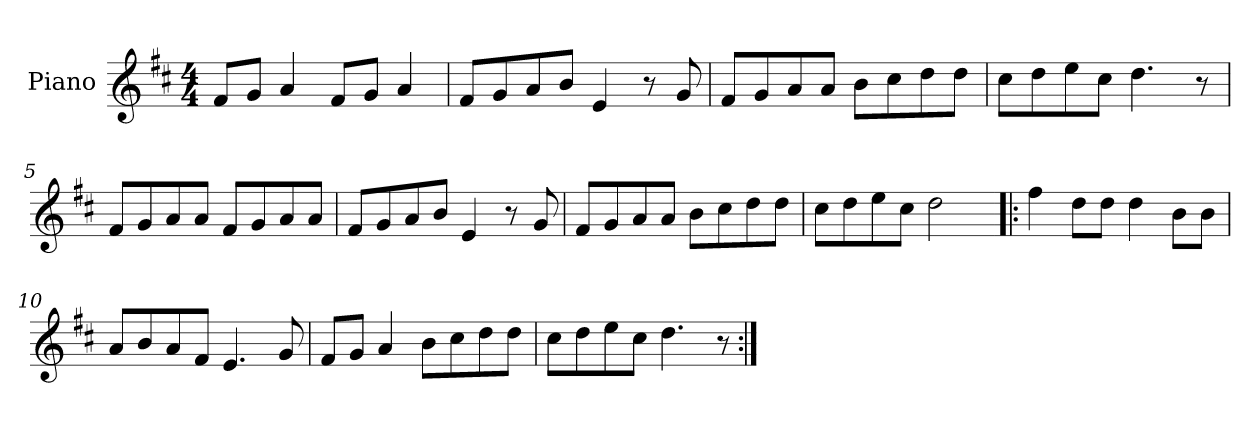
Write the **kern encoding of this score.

**kern
*part1
*staff1
*I"Piano
*I'Pno
*clefG2
*k[f#c#]
*D:
*M4/4
=1
8f#/L
8g/J
4a/
8f#/L
8g/J
4a/
=2
8f#/L
8g/
8a/
8b/J
4e/
8r
8g/
=3
8f#/L
8g/
8a/
8a/J
8b\L
8cc#\
8dd\
8dd\J
=4
8cc#\L
8dd\
8ee\
8cc#\J
4.dd\
8r
=5
8f#/L
8g/
8a/
8a/J
8f#/L
8g/
8a/
8a/J
=6
8f#/L
8g/
8a/
8b/J
4e/
8r
8g/
!!LO:LB:g=z
=7
8f#/L
8g/
8a/
8a/J
8b\L
8cc#\
8dd\
8dd\J
=8
8cc#\L
8dd\
8ee\
8cc#\J
2dd\
=9!|:
4ff#\
8dd\L
8dd\J
4dd\
8b\L
8b\J
=10
8a/L
8b/
8a/
8f#/J
4.e/
8g/
=11
8f#/L
8g/J
4a/
8b\L
8cc#\
8dd\
8dd\J
=12
8cc#\L
8dd\
8ee\
8cc#\J
4.dd\
8r
=:|!
*-
